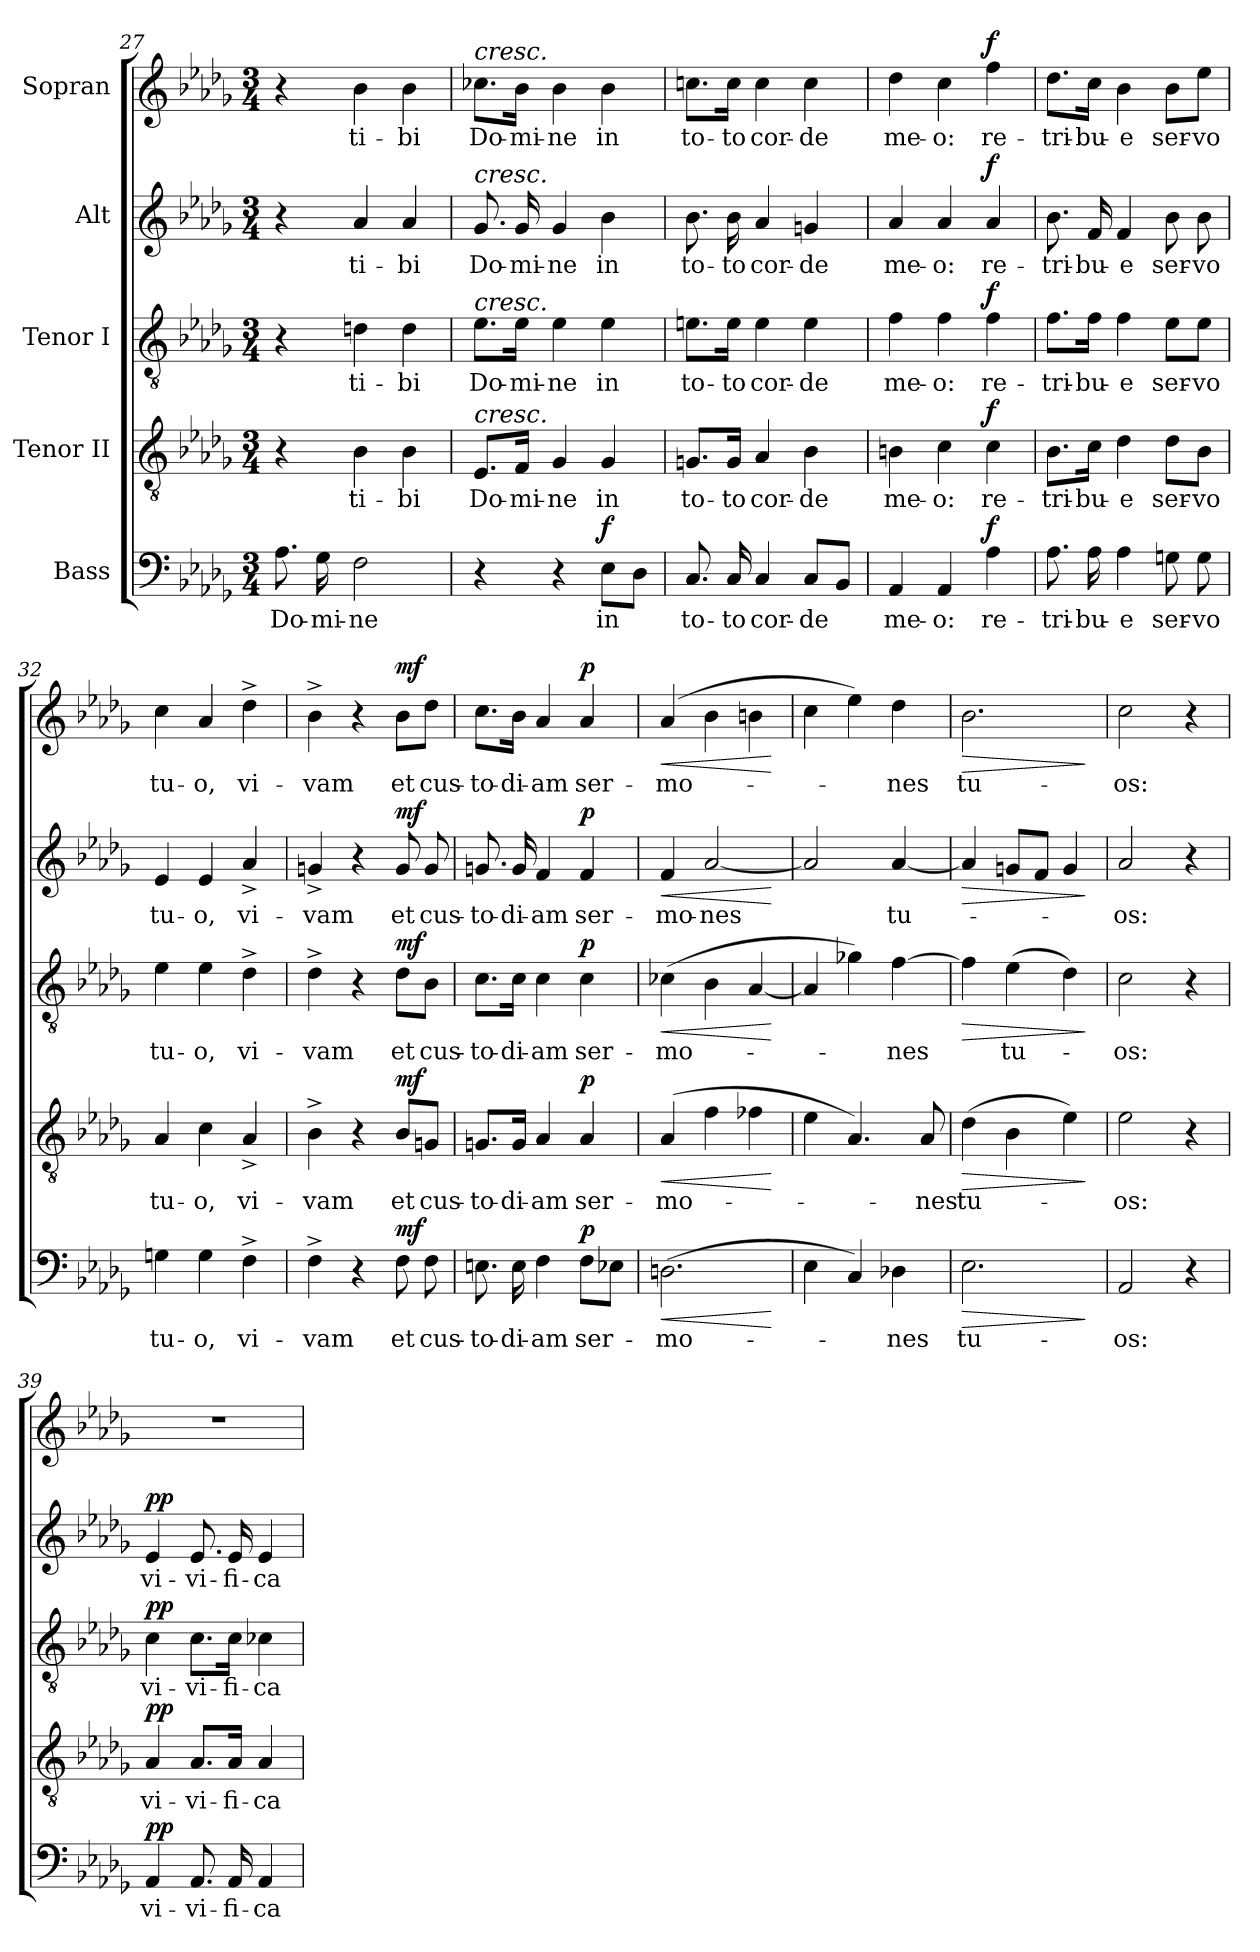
**kern	**text	**dynam	**kern	**text	**dynam	**kern	**text	**dynam	**kern	**text	**dynam	**kern	**text	**dynam
*part5	*part5	*part5	*part4	*part4	*part4	*part3	*part3	*part3	*part2	*part2	*part2	*part1	*part1	*part1
*staff5	*staff5	*staff5	*staff4	*staff4	*staff4	*staff3	*staff3	*staff3	*staff2	*staff2	*staff2	*staff1	*staff1	*staff1
*I"Bass	*	*	*I"Tenor II	*	*	*I"Tenor I	*	*	*I"Alt	*	*	*I"Sopran	*	*
*clefF4	*	*	*clefGv2	*	*	*clefGv2	*	*	*clefG2	*	*	*clefG2	*	*
*k[b-e-a-d-g-]	*	*	*k[b-e-a-d-g-]	*	*	*k[b-e-a-d-g-]	*	*	*k[b-e-a-d-g-]	*	*	*k[b-e-a-d-g-]	*	*
*D-:	*	*	*D-:	*	*	*D-:	*	*	*D-:	*	*	*D-:	*	*
*M3/4	*	*	*M3/4	*	*	*M3/4	*	*	*M3/4	*	*	*M3/4	*	*
=27	=27	=27	=27	=27	=27	=27	=27	=27	=27	=27	=27	=27	=27	=27
8.A-\	Do-	.	4r	.	.	4r	.	.	4r	.	.	4r	.	.
16G-\	-mi-	.	.	.	.	.	.	.	.	.	.	.	.	.
2F\	-ne	.	4B-\	ti-	.	4dn\	ti-	.	4a-/	ti-	.	4b-\	ti-	.
.	.	.	4B-\	-bi	.	4d\	-bi	.	4a-/	-bi	.	4b-\	-bi	.
=28	=28	=28	=28	=28	=28	=28	=28	=28	=28	=28	=28	=28	=28	=28
!	!	!	!	!	!	!	!	!	!	!	!	!LO:TX:a:i:t=cresc.	!	!
!	!	!	!	!	!	!	!	!	!LO:TX:a:i:t=cresc.	!	!	!	!	!
!	!	!	!	!	!	!LO:TX:a:i:t=cresc.	!	!	!	!	!	!	!	!
!	!	!	!LO:TX:a:i:t=cresc.	!	!	!	!	!	!	!	!	!	!	!
4r	.	.	8.E-/L	Do-	.	8.e-\L	Do-	.	8.g-/	Do-	.	8.cc-X\L	Do-	.
.	.	.	16F/Jk	-mi-	.	16e-\Jk	-mi-	.	16g-/	-mi-	.	16b-\Jk	-mi-	.
4r	.	.	4G-/	-ne	.	4e-\	-ne	.	4g-/	-ne	.	4b-\	-ne	.
!	!	!LO:DY:a	!	!	!	!	!	!	!	!	!	!	!	!
8E-\L	in	f	4G-/	in	.	4e-\	in	.	4b-\	in	.	4b-\	in	.
8D-\J	.	.	.	.	.	.	.	.	.	.	.	.	.	.
=29	=29	=29	=29	=29	=29	=29	=29	=29	=29	=29	=29	=29	=29	=29
8.C/	to-	.	8.Gn/L	to-	.	8.en\L	to-	.	8.b-\	to-	.	8.ccn\L	to-	.
16C/	-to	.	16G/Jk	-to	.	16e\Jk	-to	.	16b-\	-to	.	16cc\Jk	-to	.
4C/	cor-	.	4A-/	cor-	.	4e\	cor-	.	4a-/	cor-	.	4cc\	cor-	.
8C/L	-de	.	4B-\	-de	.	4e\	-de	.	4gn/	-de	.	4cc\	-de	.
8BB-/J	.	.	.	.	.	.	.	.	.	.	.	.	.	.
!!LO:PB:g=z
=30	=30	=30	=30	=30	=30	=30	=30	=30	=30	=30	=30	=30	=30	=30
4AA-/	me-	.	4Bn\	me-	.	4f\	me-	.	4a-/	me-	.	4dd-\	me-	.
4AA-/	-o:	.	4c\	-o:	.	4f\	-o:	.	4a-/	-o:	.	4cc\	-o:	.
!	!	!LO:DY:a	!	!	!LO:DY:a	!	!	!LO:DY:a	!	!	!LO:DY:a	!	!	!LO:DY:a
4A-\	re-	f	4c\	re-	f	4f\	re-	f	4a-/	re-	f	4ff\	re-	f
=31	=31	=31	=31	=31	=31	=31	=31	=31	=31	=31	=31	=31	=31	=31
8.A-\	-tri-	.	8.B-\L	-tri-	.	8.f\L	-tri-	.	8.b-\	-tri-	.	8.dd-\L	-tri-	.
16A-\	-bu-	.	16c\Jk	-bu-	.	16f\Jk	-bu-	.	16f/	-bu-	.	16cc\Jk	-bu-	.
4A-\	-e	.	4d-\	-e	.	4f\	-e	.	4f/	-e	.	4b-\	-e	.
8Gn\	ser-	.	8d-\L	ser-	.	8e-\L	ser-	.	8b-\	ser-	.	8b-\L	ser-	.
8G\	-vo	.	8B-\J	-vo	.	8e-\J	-vo	.	8b-\	-vo	.	8ee-\J	-vo	.
=32	=32	=32	=32	=32	=32	=32	=32	=32	=32	=32	=32	=32	=32	=32
4Gn\	tu-	.	4A-/	tu-	.	4e-\	tu-	.	4e-/	tu-	.	4cc\	tu-	.
4G\	-o,	.	4c\	-o,	.	4e-\	-o,	.	4e-/	-o,	.	4a-/	-o,	.
4F^\	vi-	.	4A-^/	vi-	.	4d-^\	vi-	.	4a-^/	vi-	.	4dd-^\	vi-	.
=33	=33	=33	=33	=33	=33	=33	=33	=33	=33	=33	=33	=33	=33	=33
4F^\	-vam	.	4B-^\	-vam	.	4d-^\	-vam	.	4gn^/	-vam	.	4b-^\	-vam	.
4r	.	.	4r	.	.	4r	.	.	4r	.	.	4r	.	.
!	!	!LO:DY:a	!	!	!LO:DY:a	!	!	!LO:DY:a	!	!	!LO:DY:a	!	!	!LO:DY:a
8F\	et	mf	8B-/L	et	mf	8d-\L	et	mf	8g/	et	mf	8b-\L	et	mf
8F\	cus-	.	8Gn/J	cus-	.	8B-\J	cus-	.	8g/	cus-	.	8dd-\J	cus-	.
=34	=34	=34	=34	=34	=34	=34	=34	=34	=34	=34	=34	=34	=34	=34
8.En\	-to-	.	8.Gn/L	-to-	.	8.c\L	-to-	.	8.gn/	-to-	.	8.cc\L	-to-	.
16E\	-di-	.	16G/Jk	-di-	.	16c\Jk	-di-	.	16g/	-di-	.	16b-\Jk	-di-	.
4F\	-am	.	4A-/	-am	.	4c\	-am	.	4f/	-am	.	4a-/	-am	.
!	!	!LO:DY:a	!	!	!LO:DY:a	!	!	!LO:DY:a	!	!	!LO:DY:a	!	!	!LO:DY:a
8F\L	ser-	p	4A-/	ser-	p	4c\	ser-	p	4f/	ser-	p	4a-/	ser-	p
8E-X\J	.	.	.	.	.	.	.	.	.	.	.	.	.	.
!!LO:LB:g=z
=35	=35	=35	=35	=35	=35	=35	=35	=35	=35	=35	=35	=35	=35	=35
!	!	!LO:HP:b	!	!	!LO:HP:b	!	!	!LO:HP:b	!	!	!LO:HP:b	!	!	!LO:HP:b
(>2.Dn\	-mo-	<	(4A-/	-mo-	<	(4c-X\	-mo-	<	4f/	-mo-	<	(>4a-/	-mo-	<
.	.	.	4f\	.	.	4B-\	.	.	[2a-/	-nes	.	4b-\	.	.
.	.	.	4f-X\	.	.	[4A-/	.	.	.	.	.	4bn\	.	.
.	.	[	.	.	[	.	.	[	.	.	[	.	.	[
=36	=36	=36	=36	=36	=36	=36	=36	=36	=36	=36	=36	=36	=36	=36
4E-\	.	.	4e-\	.	.	4A-/]	.	.	2a-/]	.	.	4cc\	.	.
4C/)	.	.	4.A-/)	.	.	4g-X\)	.	.	.	.	.	4ee-\)	.	.
4D-X\	-nes	.	.	.	.	[4f\	-nes	.	[4a-/	tu-	.	4dd-\	-nes	.
.	.	.	8A-/	-nes	.	.	.	.	.	.	.	.	.	.
=37	=37	=37	=37	=37	=37	=37	=37	=37	=37	=37	=37	=37	=37	=37
!	!	!LO:HP:b	!	!	!LO:HP:b	!	!	!LO:HP:b	!	!	!LO:HP:b	!	!	!LO:HP:b
2.E-\	tu-	>	(4d-\	tu-	>	4f\]	.	>	4a-/]	.	>	2.b-\	tu-	>
.	.	.	4B-\	.	.	(>4e-\	tu-	.	8gn/L	.	.	.	.	.
.	.	.	.	.	.	.	.	.	8f/J	.	.	.	.	.
.	.	.	4e-\)	.	.	4d-\)	.	.	4g/	.	.	.	.	.
.	.	]	.	.	]	.	.	]	.	.	]	.	.	]
=38	=38	=38	=38	=38	=38	=38	=38	=38	=38	=38	=38	=38	=38	=38
2AA-/	-os:	.	2e-\	-os:	.	2c\	-os:	.	2a-/	-os:	.	2cc\	-os:	.
4r	.	.	4r	.	.	4r	.	.	4r	.	.	4r	.	.
=39	=39	=39	=39	=39	=39	=39	=39	=39	=39	=39	=39	=39	=39	=39
!	!	!LO:DY:a	!	!	!LO:DY:a	!	!	!LO:DY:a	!	!	!LO:DY:a	!	!	!
4AA-/	vi-	pp	4A-/	vi-	pp	4c\	vi-	pp	4e-/	vi-	pp	2.r	.	.
8.AA-/	-vi-	.	8.A-/L	-vi-	.	8.c\L	-vi-	.	8.e-/	-vi-	.	.	.	.
16AA-/	-fi-	.	16A-/Jk	-fi-	.	16c\Jk	-fi-	.	16e-/	-fi-	.	.	.	.
4AA-/	-ca	.	4A-/	-ca	.	4c-X\	-ca	.	4e-/	-ca	.	.	.	.
=	=	=	=	=	=	=	=	=	=	=	=	=	=	=
*-	*-	*-	*-	*-	*-	*-	*-	*-	*-	*-	*-	*-	*-	*-
